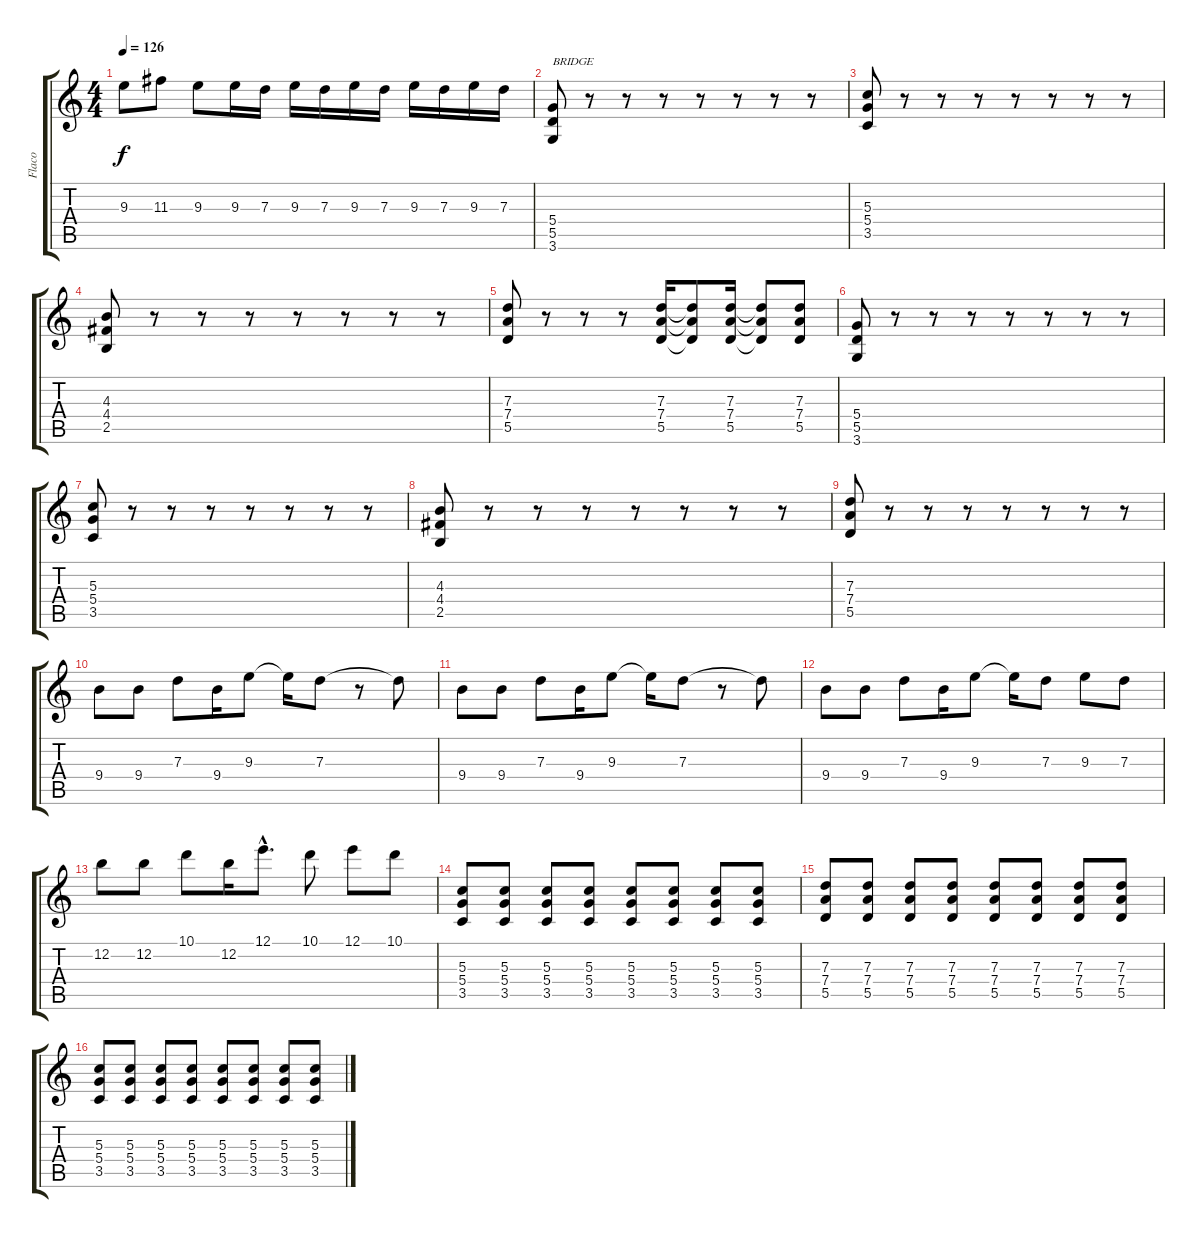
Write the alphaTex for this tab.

\track ("Flaco" "Flaco") {instrument distortionguitar}
\staff {score tabs}
\tuning (E4 B3 G3 D3 A2 E2) {hide}
\ts (4 4)
\tempo 126
\clef g2
\ks c
9.3{t}.8{dy f} 11.3.8 9.3.8 9.3.16 7.3.16 9.3.16 7.3.16 9.3.16 7.3.16 9.3.16 7.3.16 9.3.16 7.3.16 |
(5.4 5.5 3.6).8{txt "BRIDGE"} r.8 r.8 r.8 r.8 r.8 r.8 r.8 |
(5.3 5.4 3.5).8 r.8 r.8 r.8 r.8 r.8 r.8 r.8 |
(4.3 4.4 2.5).8 r.8 r.8 r.8 r.8 r.8 r.8 r.8 |
(7.3 7.4 5.5).8 r.8 r.8 r.8 (7.3 7.4 5.5).16 (7.3{t} 7.4{t} 5.5{t}).8 (7.3 7.4 5.5).16 (7.3{t} 7.4{t} 5.5{t}).8 (7.3 7.4 5.5).8 |
(5.4 5.5 3.6).8 r.8 r.8 r.8 r.8 r.8 r.8 r.8 |
(5.3 5.4 3.5).8 r.8 r.8 r.8 r.8 r.8 r.8 r.8 |
(4.3 4.4 2.5).8 r.8 r.8 r.8 r.8 r.8 r.8 r.8 |
(7.3 7.4 5.5).8 r.8 r.8 r.8 r.8 r.8 r.8 r.8 |
9.4.8{volume 8 instrument distortionguitar} 9.4.8 7.3.8 9.4.16 9.3.8 9.3{t}.16 7.3.8 r.8 7.3{t}.8 |
9.4.8 9.4.8 7.3.8 9.4.16 9.3.8 9.3{t}.16 7.3.8 r.8 7.3{t}.8 |
9.4.8 9.4.8 7.3.8 9.4.16 9.3.8 9.3{t}.16 7.3.8 9.3.8 7.3.8 |
12.2.8 12.2.8 10.1.8 12.2.16 12.1{hac}.8{d} 10.1.8 12.1.8 10.1.8 |
(5.3 5.4 3.5).8{volume 13} (5.3 5.4 3.5).8 (5.3 5.4 3.5).8 (5.3 5.4 3.5).8 (5.3 5.4 3.5).8 (5.3 5.4 3.5).8 (5.3 5.4 3.5).8 (5.3 5.4 3.5).8 |
(7.3 7.4 5.5).8 (7.3 7.4 5.5).8 (7.3 7.4 5.5).8 (7.3 7.4 5.5).8 (7.3 7.4 5.5).8 (7.3 7.4 5.5).8 (7.3 7.4 5.5).8 (7.3 7.4 5.5).8 |
(5.3 5.4 3.5).8 (5.3 5.4 3.5).8 (5.3 5.4 3.5).8 (5.3 5.4 3.5).8 (5.3 5.4 3.5).8 (5.3 5.4 3.5).8 (5.3 5.4 3.5).8 (5.3 5.4 3.5).8
